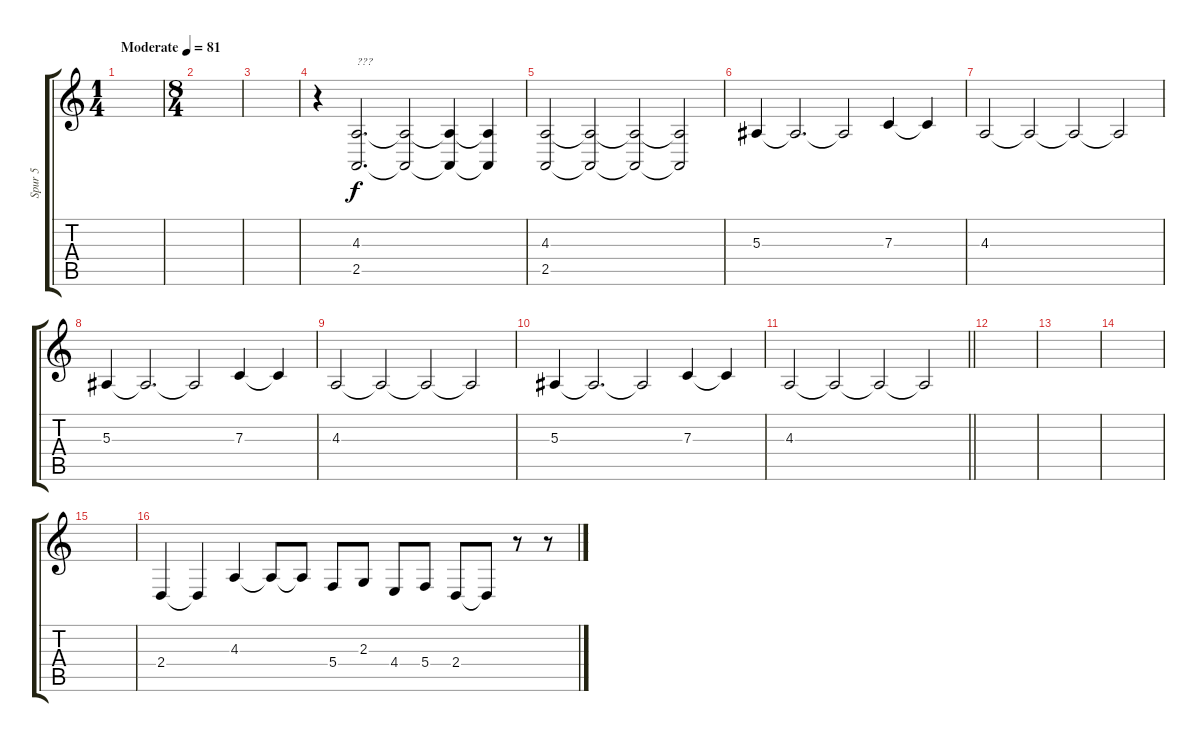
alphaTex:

\track ("Spur 5" "Spur 5") {instrument drawbarorgan}
\staff {score tabs}
\tuning (D4 A3 F3 C3 G2 D2) {hide}
\ts (1 4)
\tempo (81 "Moderate")
\clef g2
\ks c
|
\ts (8 4)
|
|
r.4 (4.3 2.5).2{d txt "???"} (4.3{t} 2.5{t}).2 (4.3{t} 2.5{t}).4 (4.3{t} 2.5{t}).4 |
(4.3 2.5).2 (4.3{t} 2.5{t}).2 (4.3{t} 2.5{t}).2 (4.3{t} 2.5{t}).2 |
5.3.4 5.3{t}.2{d} 5.3{t}.2 7.3.4 7.3{t}.4 |
4.3.2 4.3{t}.2 4.3{t}.2 4.3{t}.2 |
5.3.4 5.3{t}.2{d} 5.3{t}.2 7.3.4 7.3{t}.4 |
4.3.2 4.3{t}.2 4.3{t}.2 4.3{t}.2 |
5.3.4 5.3{t}.2{d} 5.3{t}.2 7.3.4 7.3{t}.4 |
\barLineRight lightlight
4.3.2 4.3{t}.2 4.3{t}.2 4.3{t}.2 |
\section ("" "")
|
|
|
|
2.4.4 2.4{t}.4 4.3.4 4.3{t}.8 4.3{t}.8 5.4.8 2.3.8 4.4.8 5.4.8 2.4.8 2.4{t}.8 r.8 r.8
